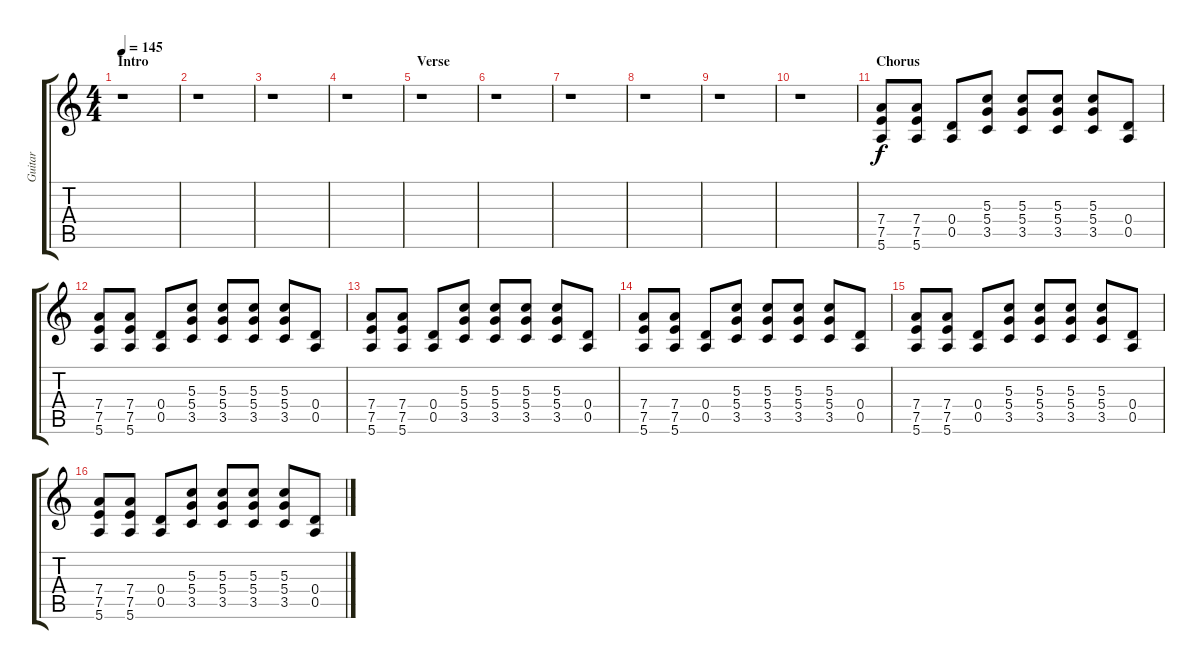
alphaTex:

\track ("Guitar" "Guitar") {instrument distortionguitar}
\staff {score tabs}
\tuning (E4 B3 G3 D3 A2 E2) {hide}
\ts (4 4)
\section ("" "Intro")
\tempo 145
\clef g2
\ks c
r.1{dy f instrument distortionguitar} |
r.1 |
r.1 |
r.1 |
\section ("" "Verse")
r.1 |
r.1 |
r.1 |
r.1 |
r.1 |
r.1 |
\section ("" "Chorus")
(7.4 7.5 5.6).8 (7.4 7.5 5.6).8 (0.4 0.5).8 (5.3 5.4 3.5).8 (5.3 5.4 3.5).8 (5.3 5.4 3.5).8 (5.3 5.4 3.5).8 (0.4 0.5).8 |
(7.4 7.5 5.6).8 (7.4 7.5 5.6).8 (0.4 0.5).8 (5.3 5.4 3.5).8 (5.3 5.4 3.5).8 (5.3 5.4 3.5).8 (5.3 5.4 3.5).8 (0.4 0.5).8 |
(7.4 7.5 5.6).8 (7.4 7.5 5.6).8 (0.4 0.5).8 (5.3 5.4 3.5).8 (5.3 5.4 3.5).8 (5.3 5.4 3.5).8 (5.3 5.4 3.5).8 (0.4 0.5).8 |
(7.4 7.5 5.6).8 (7.4 7.5 5.6).8 (0.4 0.5).8 (5.3 5.4 3.5).8 (5.3 5.4 3.5).8 (5.3 5.4 3.5).8 (5.3 5.4 3.5).8 (0.4 0.5).8 |
(7.4 7.5 5.6).8 (7.4 7.5 5.6).8 (0.4 0.5).8 (5.3 5.4 3.5).8 (5.3 5.4 3.5).8 (5.3 5.4 3.5).8 (5.3 5.4 3.5).8 (0.4 0.5).8 |
(7.4 7.5 5.6).8 (7.4 7.5 5.6).8 (0.4 0.5).8 (5.3 5.4 3.5).8 (5.3 5.4 3.5).8 (5.3 5.4 3.5).8 (5.3 5.4 3.5).8 (0.4 0.5).8
